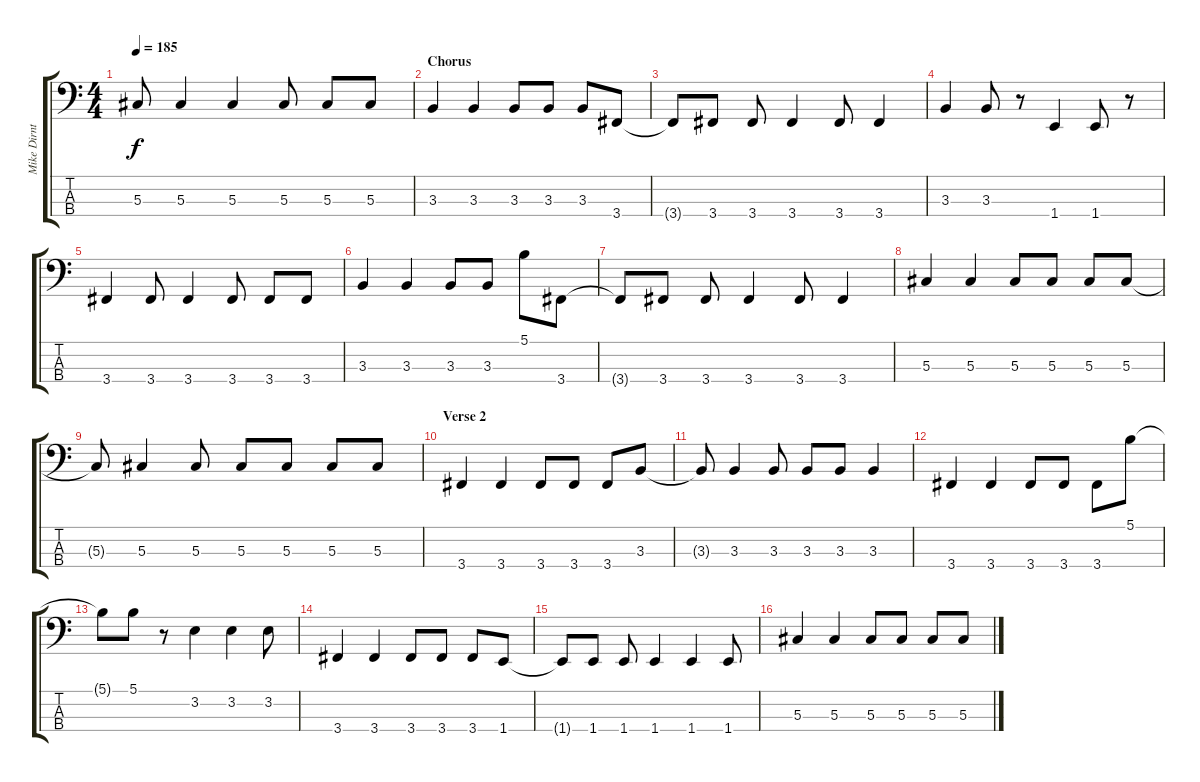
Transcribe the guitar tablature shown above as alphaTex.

\track ("Mike Dirnt" "Mike Dirnt") {instrument electricbasspick}
\staff {score tabs}
\tuning (Gb2 Db2 Ab1 Eb1) {hide}
\ts (4 4)
\tempo 185
\clef f4
\ks c
5.3{t}.8{dy f} 5.3.4 5.3.4 5.3.8 5.3.8 5.3.8 |
\section ("" "Chorus")
3.3.4 3.3.4 3.3.8 3.3.8 3.3.8 3.4.8 |
3.4{t}.8 3.4.8 3.4.8 3.4.4 3.4.8 3.4.4 |
3.3.4 3.3.8 r.8 1.4.4 1.4.8 r.8 |
3.4.4 3.4.8 3.4.4 3.4.8 3.4.8 3.4.8 |
3.3.4 3.3.4 3.3.8 3.3.8 5.1.8 3.4.8 |
3.4{t}.8 3.4.8 3.4.8 3.4.4 3.4.8 3.4.4 |
5.3.4 5.3.4 5.3.8 5.3.8 5.3.8 5.3.8 |
5.3{t}.8 5.3.4 5.3.8 5.3.8 5.3.8 5.3.8 5.3.8 |
\section ("" "Verse 2")
3.4.4 3.4.4 3.4.8 3.4.8 3.4.8 3.3.8 |
3.3{t}.8 3.3.4 3.3.8 3.3.8 3.3.8 3.3.4 |
3.4.4 3.4.4 3.4.8 3.4.8 3.4.8 5.1.8 |
5.1{t}.8 5.1.8 r.8 3.2.4 3.2.4 3.2.8 |
3.4.4 3.4.4 3.4.8 3.4.8 3.4.8 1.4.8 |
1.4{t}.8 1.4.8 1.4.8 1.4.4 1.4.4 1.4.8 |
5.3.4 5.3.4 5.3.8 5.3.8 5.3.8 5.3.8
